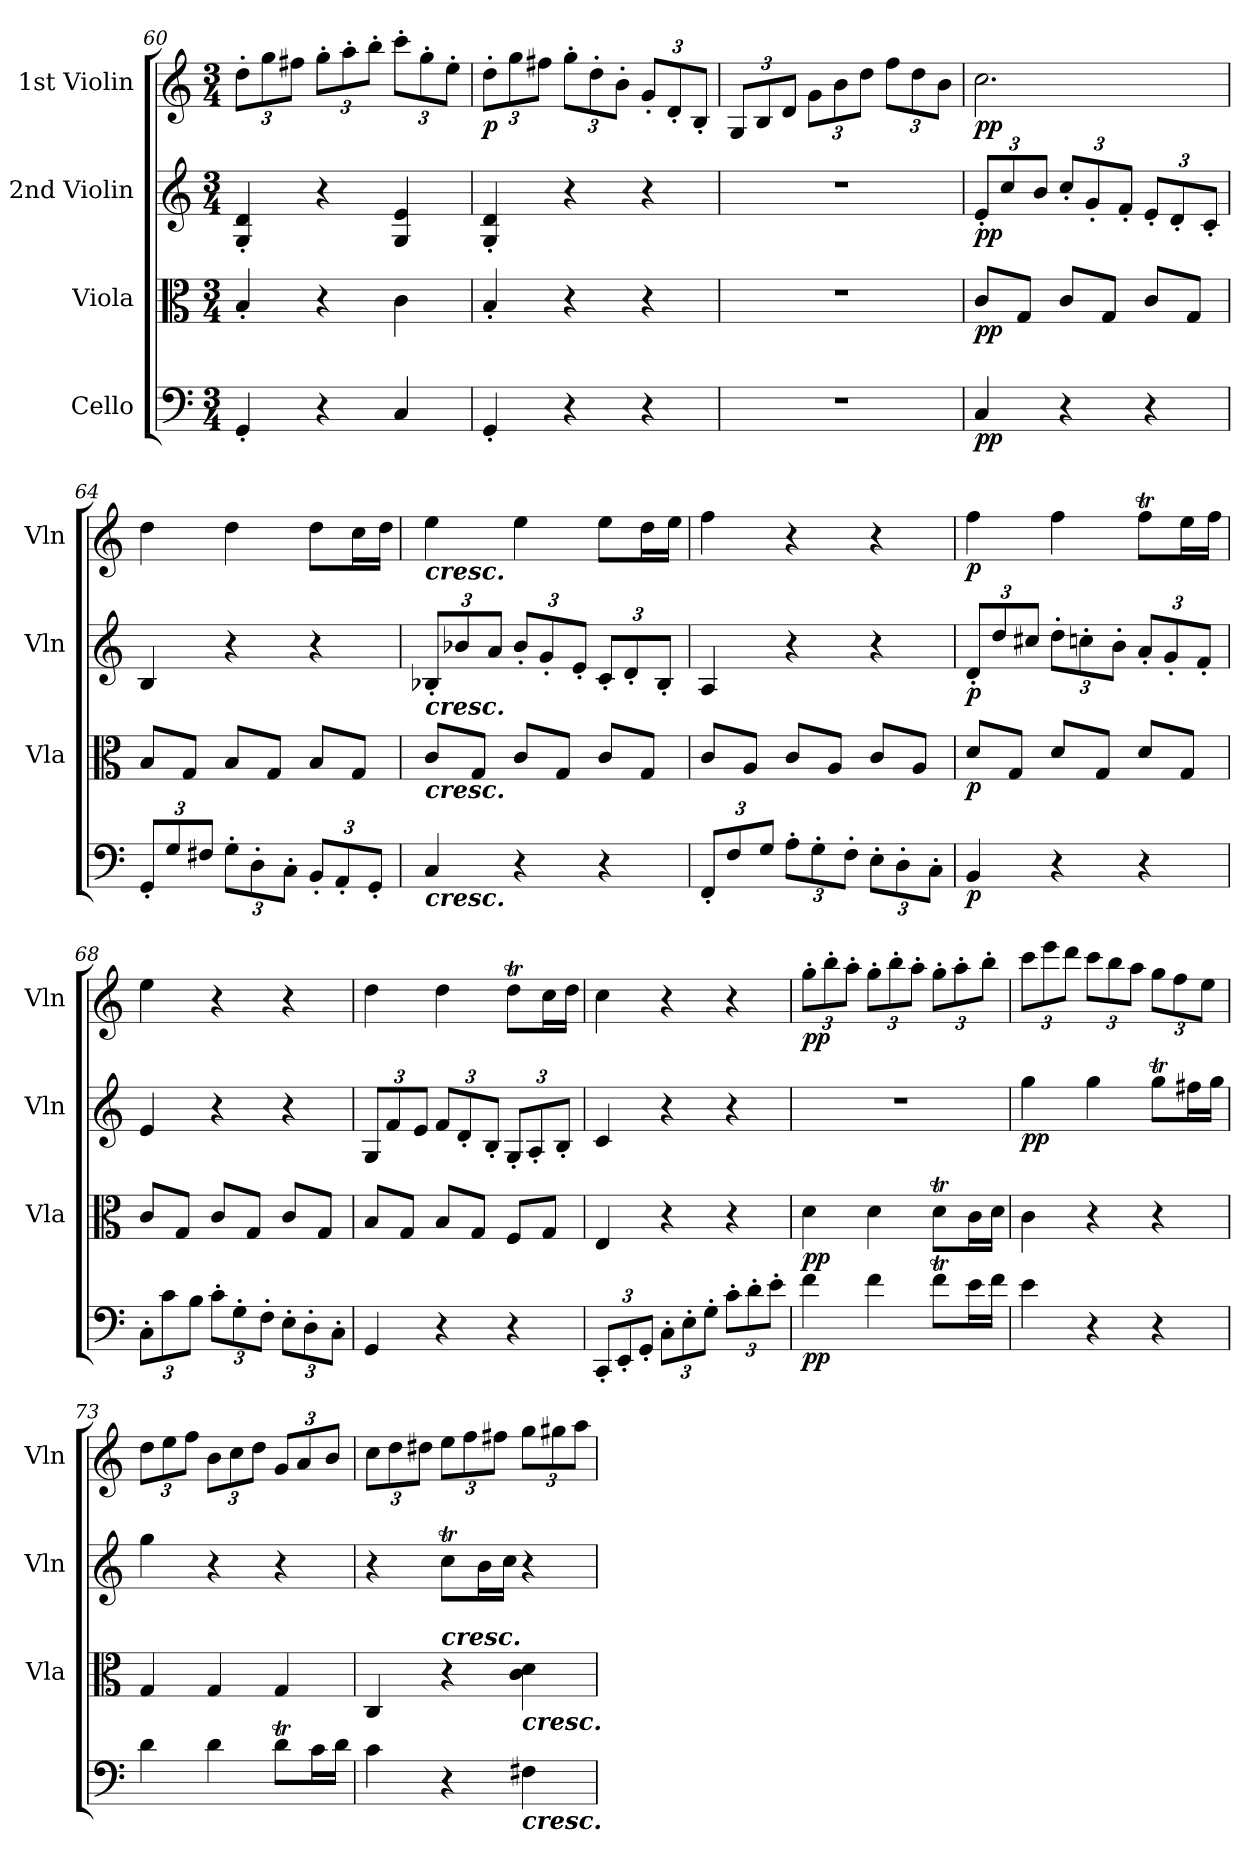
**kern	**dynam	**kern	**dynam	**kern	**dynam	**kern	**dynam
*part4	*part4	*part3	*part3	*part2	*part2	*part1	*part1
*staff4	*staff4	*staff3	*staff3	*staff2	*staff2	*staff1	*staff1
*I"Cello	*	*I"Viola	*	*I"2nd Violin	*	*I"1st Violin	*
*	*	*I'Vla	*	*I'Vln	*	*I'Vln	*
*clefF4	*	*clefC3	*	*clefG2	*	*clefG2	*
*k[]	*	*k[]	*	*k[]	*	*k[]	*
*C:	*	*C:	*	*C:	*	*C:	*
*M3/4	*	*M3/4	*	*M3/4	*	*M3/4	*
*	*	*	*	*	*	*Xbrackettup	*
=60	=60	=60	=60	=60	=60	=60	=60
4GG'/	.	4B'/	.	4G/' 4d/'	.	12dd'\L	.
.	.	.	.	.	.	12gg\	.
.	.	.	.	.	.	12ff#X\J	.
4r	.	4r	.	4r	.	12gg'\L	.
.	.	.	.	.	.	12aa'\	.
.	.	.	.	.	.	12bb'\J	.
4C/	.	4c\	.	4G/ 4e/	.	12ccc'\L	.
.	.	.	.	.	.	12gg'\	.
.	.	.	.	.	.	12ee'\J	.
=61	=61	=61	=61	=61	=61	=61	=61
!	!	!	!	!	!	!	!LO:DY:b
4GG'/	.	4B'/	.	4G/' 4d/'	.	12dd'\L	p
.	.	.	.	.	.	12gg\	.
.	.	.	.	.	.	12ff#X\J	.
4r	.	4r	.	4r	.	12gg'\L	.
.	.	.	.	.	.	12dd'\	.
.	.	.	.	.	.	12b'\J	.
4r	.	4r	.	4r	.	12g'/L	.
.	.	.	.	.	.	12d'/	.
.	.	.	.	.	.	12B'/J	.
=62	=62	=62	=62	=62	=62	=62	=62
2.r	.	2.r	.	2.r	.	12G/L	.
.	.	.	.	.	.	12B/	.
.	.	.	.	.	.	12d/J	.
.	.	.	.	.	.	12g\L	.
.	.	.	.	.	.	12b\	.
.	.	.	.	.	.	12dd\J	.
.	.	.	.	.	.	12ff\L	.
.	.	.	.	.	.	12dd\	.
.	.	.	.	.	.	12b\J	.
=63	=63	=63	=63	=63	=63	=63	=63
*	*	*	*	*Xbrackettup	*	*	*
!	!LO:DY:b	!	!LO:DY:b	!	!LO:DY:b	!	!LO:DY:b
4C/	pp	8c/L	pp	12e'/L	pp	2.cc\	pp
.	.	.	.	12cc/	.	.	.
.	.	8G/J	.	.	.	.	.
.	.	.	.	12b/J	.	.	.
4r	.	8c/L	.	12cc'/L	.	.	.
.	.	.	.	12g'/	.	.	.
.	.	8G/J	.	.	.	.	.
.	.	.	.	12f'/J	.	.	.
4r	.	8c/L	.	12e'/L	.	.	.
.	.	.	.	12d'/	.	.	.
.	.	8G/J	.	.	.	.	.
.	.	.	.	12c'/J	.	.	.
=64	=64	=64	=64	=64	=64	=64	=64
*Xbrackettup	*	*	*	*	*	*	*
12GG'/L	.	8B/L	.	4B/	.	4dd\	.
12G/	.	.	.	.	.	.	.
.	.	8G/J	.	.	.	.	.
12F#X/J	.	.	.	.	.	.	.
12G'\L	.	8B/L	.	4r	.	4dd\	.
12D'\	.	.	.	.	.	.	.
.	.	8G/J	.	.	.	.	.
12C'\J	.	.	.	.	.	.	.
12BB'/L	.	8B/L	.	4r	.	8dd\L	.
12AA'/	.	.	.	.	.	.	.
.	.	8G/J	.	.	.	16cc\L	.
12GG'/J	.	.	.	.	.	.	.
.	.	.	.	.	.	16dd\JJ	.
=65	=65	=65	=65	=65	=65	=65	=65
!	!	!	!	!	!	!LO:TX:b:Bi:t=cresc.	!
!	!	!	!	!LO:TX:b:Bi:t=cresc.	!	!	!
!	!	!LO:TX:b:Bi:t=cresc.	!	!	!	!	!
!LO:TX:b:Bi:t=cresc.	!	!	!	!	!	!	!
4C/	.	8c/L	.	12B-X'/L	.	4ee\	.
.	.	.	.	12b-X/	.	.	.
.	.	8G/J	.	.	.	.	.
.	.	.	.	12a/J	.	.	.
4r	.	8c/L	.	12b-'/L	.	4ee\	.
.	.	.	.	12g'/	.	.	.
.	.	8G/J	.	.	.	.	.
.	.	.	.	12e'/J	.	.	.
4r	.	8c/L	.	12c'/L	.	8ee\L	.
.	.	.	.	12d'/	.	.	.
.	.	8G/J	.	.	.	16dd\L	.
.	.	.	.	12B-'/J	.	.	.
.	.	.	.	.	.	16ee\JJ	.
=66	=66	=66	=66	=66	=66	=66	=66
12FF'/L	.	8c/L	.	4A/	.	4ff\	.
12F/	.	.	.	.	.	.	.
.	.	8A/J	.	.	.	.	.
12G/J	.	.	.	.	.	.	.
12A'\L	.	8c/L	.	4r	.	4r	.
12G'\	.	.	.	.	.	.	.
.	.	8A/J	.	.	.	.	.
12F'\J	.	.	.	.	.	.	.
12E'\L	.	8c/L	.	4r	.	4r	.
12D'\	.	.	.	.	.	.	.
.	.	8A/J	.	.	.	.	.
12C'\J	.	.	.	.	.	.	.
=67	=67	=67	=67	=67	=67	=67	=67
!	!LO:DY:b	!	!LO:DY:b	!	!LO:DY:b	!	!LO:DY:b
4BB/	p	8d/L	p	12d'/L	p	4ff\	p
.	.	.	.	12dd/	.	.	.
.	.	8G/J	.	.	.	.	.
.	.	.	.	12cc#X/J	.	.	.
4r	.	8d/L	.	12dd'\L	.	4ff\	.
.	.	.	.	12ccn'\	.	.	.
.	.	8G/J	.	.	.	.	.
.	.	.	.	12b'\J	.	.	.
4r	.	8d/L	.	12a'/L	.	8ffT\L	.
.	.	.	.	12g'/	.	.	.
.	.	8G/J	.	.	.	16ee\L	.
.	.	.	.	12f'/J	.	.	.
.	.	.	.	.	.	16ff\JJ	.
=68	=68	=68	=68	=68	=68	=68	=68
12C'\L	.	8c/L	.	4e/	.	4ee\	.
12c\	.	.	.	.	.	.	.
.	.	8G/J	.	.	.	.	.
12B\J	.	.	.	.	.	.	.
12c'\L	.	8c/L	.	4r	.	4r	.
12G'\	.	.	.	.	.	.	.
.	.	8G/J	.	.	.	.	.
12F'\J	.	.	.	.	.	.	.
12E'\L	.	8c/L	.	4r	.	4r	.
12D'\	.	.	.	.	.	.	.
.	.	8G/J	.	.	.	.	.
12C'\J	.	.	.	.	.	.	.
=69	=69	=69	=69	=69	=69	=69	=69
4GG/	.	8B/L	.	12G/L	.	4dd\	.
.	.	.	.	12f/	.	.	.
.	.	8G/J	.	.	.	.	.
.	.	.	.	12e/J	.	.	.
4r	.	8B/L	.	12f/L	.	4dd\	.
.	.	.	.	12d'/	.	.	.
.	.	8G/J	.	.	.	.	.
.	.	.	.	12B'/J	.	.	.
4r	.	8F/L	.	12G'/L	.	8ddT\L	.
.	.	.	.	12A'/	.	.	.
.	.	8G/J	.	.	.	16cc\L	.
.	.	.	.	12B'/J	.	.	.
.	.	.	.	.	.	16dd\JJ	.
=70	=70	=70	=70	=70	=70	=70	=70
12CC'/L	.	4E/	.	4c/	.	4cc\	.
12EE'/	.	.	.	.	.	.	.
12GG'/J	.	.	.	.	.	.	.
12C'\L	.	4r	.	4r	.	4r	.
12E'\	.	.	.	.	.	.	.
12G'\J	.	.	.	.	.	.	.
12c'\L	.	4r	.	4r	.	4r	.
12d'\	.	.	.	.	.	.	.
12e'\J	.	.	.	.	.	.	.
=71	=71	=71	=71	=71	=71	=71	=71
!	!LO:DY:b	!	!LO:DY:b	!	!	!	!LO:DY:b
4f\	pp	4d\	pp	2.r	.	12gg'\L	pp
.	.	.	.	.	.	12bb'\	.
.	.	.	.	.	.	12aa'\J	.
4f\	.	4d\	.	.	.	12gg'\L	.
.	.	.	.	.	.	12bb'\	.
.	.	.	.	.	.	12aa'\J	.
8fT\L	.	8dT\L	.	.	.	12gg'\L	.
.	.	.	.	.	.	12aa'\	.
16e\L	.	16c\L	.	.	.	.	.
.	.	.	.	.	.	12bb'\J	.
16f\JJ	.	16d\JJ	.	.	.	.	.
=72	=72	=72	=72	=72	=72	=72	=72
!	!	!	!	!	!LO:DY:b	!	!
4e\	.	4c\	.	4gg\	pp	12ccc\L	.
.	.	.	.	.	.	12eee\	.
.	.	.	.	.	.	12ddd\J	.
4r	.	4r	.	4gg\	.	12ccc\L	.
.	.	.	.	.	.	12bb\	.
.	.	.	.	.	.	12aa\J	.
4r	.	4r	.	8ggT\L	.	12gg\L	.
.	.	.	.	.	.	12ff\	.
.	.	.	.	16ff#X\L	.	.	.
.	.	.	.	.	.	12ee\J	.
.	.	.	.	16gg\JJ	.	.	.
=73	=73	=73	=73	=73	=73	=73	=73
4d\	.	4G/	.	4gg\	.	12dd\L	.
.	.	.	.	.	.	12ee\	.
.	.	.	.	.	.	12ff\J	.
4d\	.	4G/	.	4r	.	12b\L	.
.	.	.	.	.	.	12cc\	.
.	.	.	.	.	.	12dd\J	.
8dT\L	.	4G/	.	4r	.	12g/L	.
.	.	.	.	.	.	12a/	.
16c\L	.	.	.	.	.	.	.
.	.	.	.	.	.	12b/J	.
16d\JJ	.	.	.	.	.	.	.
=74	=74	=74	=74	=74	=74	=74	=74
4c\	.	4C/	.	4r	.	12cc\L	.
.	.	.	.	.	.	12dd\	.
.	.	.	.	.	.	12dd#X\J	.
!	!	!LO:TX:a:Bi:t=cresc.	!	!	!	!	!
4r	.	4r	.	8ccT\L	.	12ee\L	.
.	.	.	.	.	.	12ff\	.
.	.	.	.	16b\L	.	.	.
.	.	.	.	.	.	12ff#X\J	.
.	.	.	.	16cc\JJ	.	.	.
!	!	!LO:TX:b:Bi:t=cresc.	!	!	!	!	!
!LO:TX:b:Bi:t=cresc.	!	!	!	!	!	!	!
4F#X\	.	4c\ 4d\	.	4r	.	12gg\L	.
.	.	.	.	.	.	12gg#X\	.
.	.	.	.	.	.	12aa\J	.
=	=	=	=	=	=	=	=
*-	*-	*-	*-	*-	*-	*-	*-
